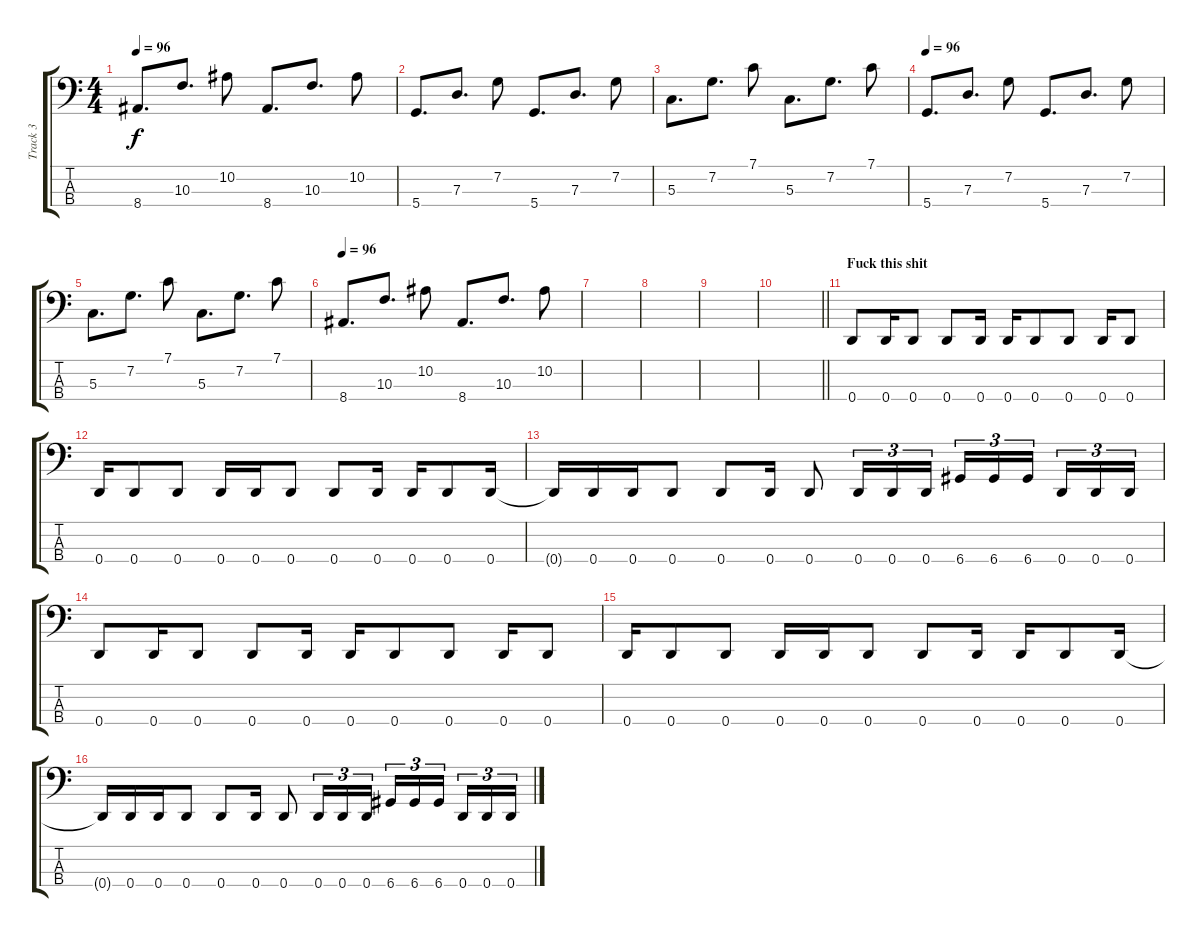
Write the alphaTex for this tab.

\track ("Track 3" "Track 3") {instrument electricbassfinger}
\staff {score tabs}
\tuning (F2 C2 G1 D1) {hide}
\ts (4 4)
\tempo 96
\clef f4
\ks c
8.4.8{d dy f} 10.3.8{d} 10.2.8 8.4.8{d} 10.3.8{d} 10.2.8 |
5.4.8{d} 7.3.8{d} 7.2.8 5.4.8{d} 7.3.8{d} 7.2.8 |
5.3.8{d} 7.2.8{d} 7.1.8 5.3.8{d} 7.2.8{d} 7.1.8 |
\tempo 96
5.4.8{d} 7.3.8{d} 7.2.8 5.4.8{d} 7.3.8{d} 7.2.8 |
5.3.8{d} 7.2.8{d} 7.1.8 5.3.8{d} 7.2.8{d} 7.1.8 |
\tempo 96
8.4.8{d} 10.3.8{d} 10.2.8 8.4.8{d} 10.3.8{d} 10.2.8 |
|
|
|
\barLineRight lightlight
|
\section ("" "Fuck this shit")
0.4.8{instrument slapbass1} 0.4.16 0.4.8 0.4.8 0.4.16 0.4.16 0.4.8 0.4.8 0.4.16 0.4.8 |
0.4.16 0.4.8 0.4.8 0.4.16 0.4.16 0.4.8 0.4.8 0.4.16 0.4.16 0.4.8 0.4.16 |
0.4{t}.16 0.4.16 0.4.16 0.4.8 0.4.8 0.4.16 0.4.8 0.4.16{tu (3 2)} 0.4.16{tu (3 2)} 0.4.16{tu (3 2)} 6.4.16{tu (3 2)} 6.4.16{tu (3 2)} 6.4.16{tu (3 2) beam splitsecondary} 0.4.16{tu (3 2)} 0.4.16{tu (3 2)} 0.4.16{tu (3 2)} |
0.4.8 0.4.16 0.4.8 0.4.8 0.4.16 0.4.16 0.4.8 0.4.8 0.4.16 0.4.8 |
0.4.16 0.4.8 0.4.8 0.4.16 0.4.16 0.4.8 0.4.8 0.4.16 0.4.16 0.4.8 0.4.16 |
0.4{t}.16 0.4.16 0.4.16 0.4.8 0.4.8 0.4.16 0.4.8 0.4.16{tu (3 2)} 0.4.16{tu (3 2)} 0.4.16{tu (3 2)} 6.4.16{tu (3 2)} 6.4.16{tu (3 2)} 6.4.16{tu (3 2) beam splitsecondary} 0.4.16{tu (3 2)} 0.4.16{tu (3 2)} 0.4.16{tu (3 2)}
